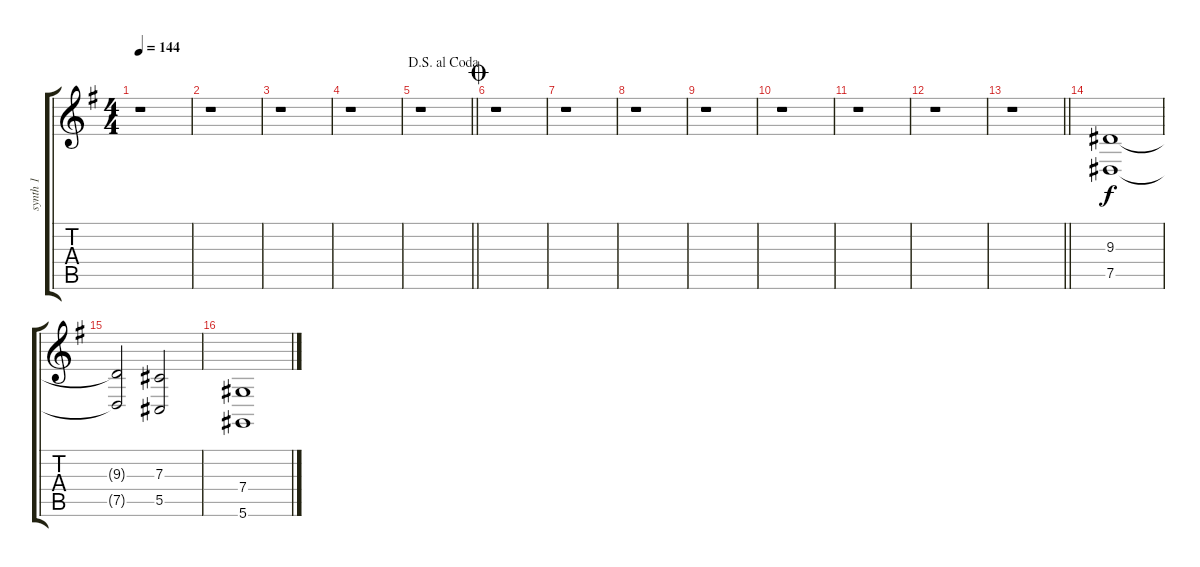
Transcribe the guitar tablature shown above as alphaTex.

\track ("synth 1" "synth 1") {instrument synthstrings1}
\staff {score tabs}
\tuning (Eb4 Bb3 Gb3 Db3 Ab2 Eb2) {hide}
\ts (4 4)
\tempo 144
\clef g2
\ks g
r.1{dy f} |
r.1 |
r.1 |
r.1 |
\jump dalsegnoalcoda
\barLineRight lightlight
r.1 |
\jump coda
r.1 |
r.1 |
r.1 |
r.1 |
r.1 |
r.1 |
r.1 |
\barLineRight lightlight
r.1 |
(9.3 7.5).1 |
(9.3{t} 7.5{t}).2 (7.3 5.5).2 |
(7.4 5.6).1
